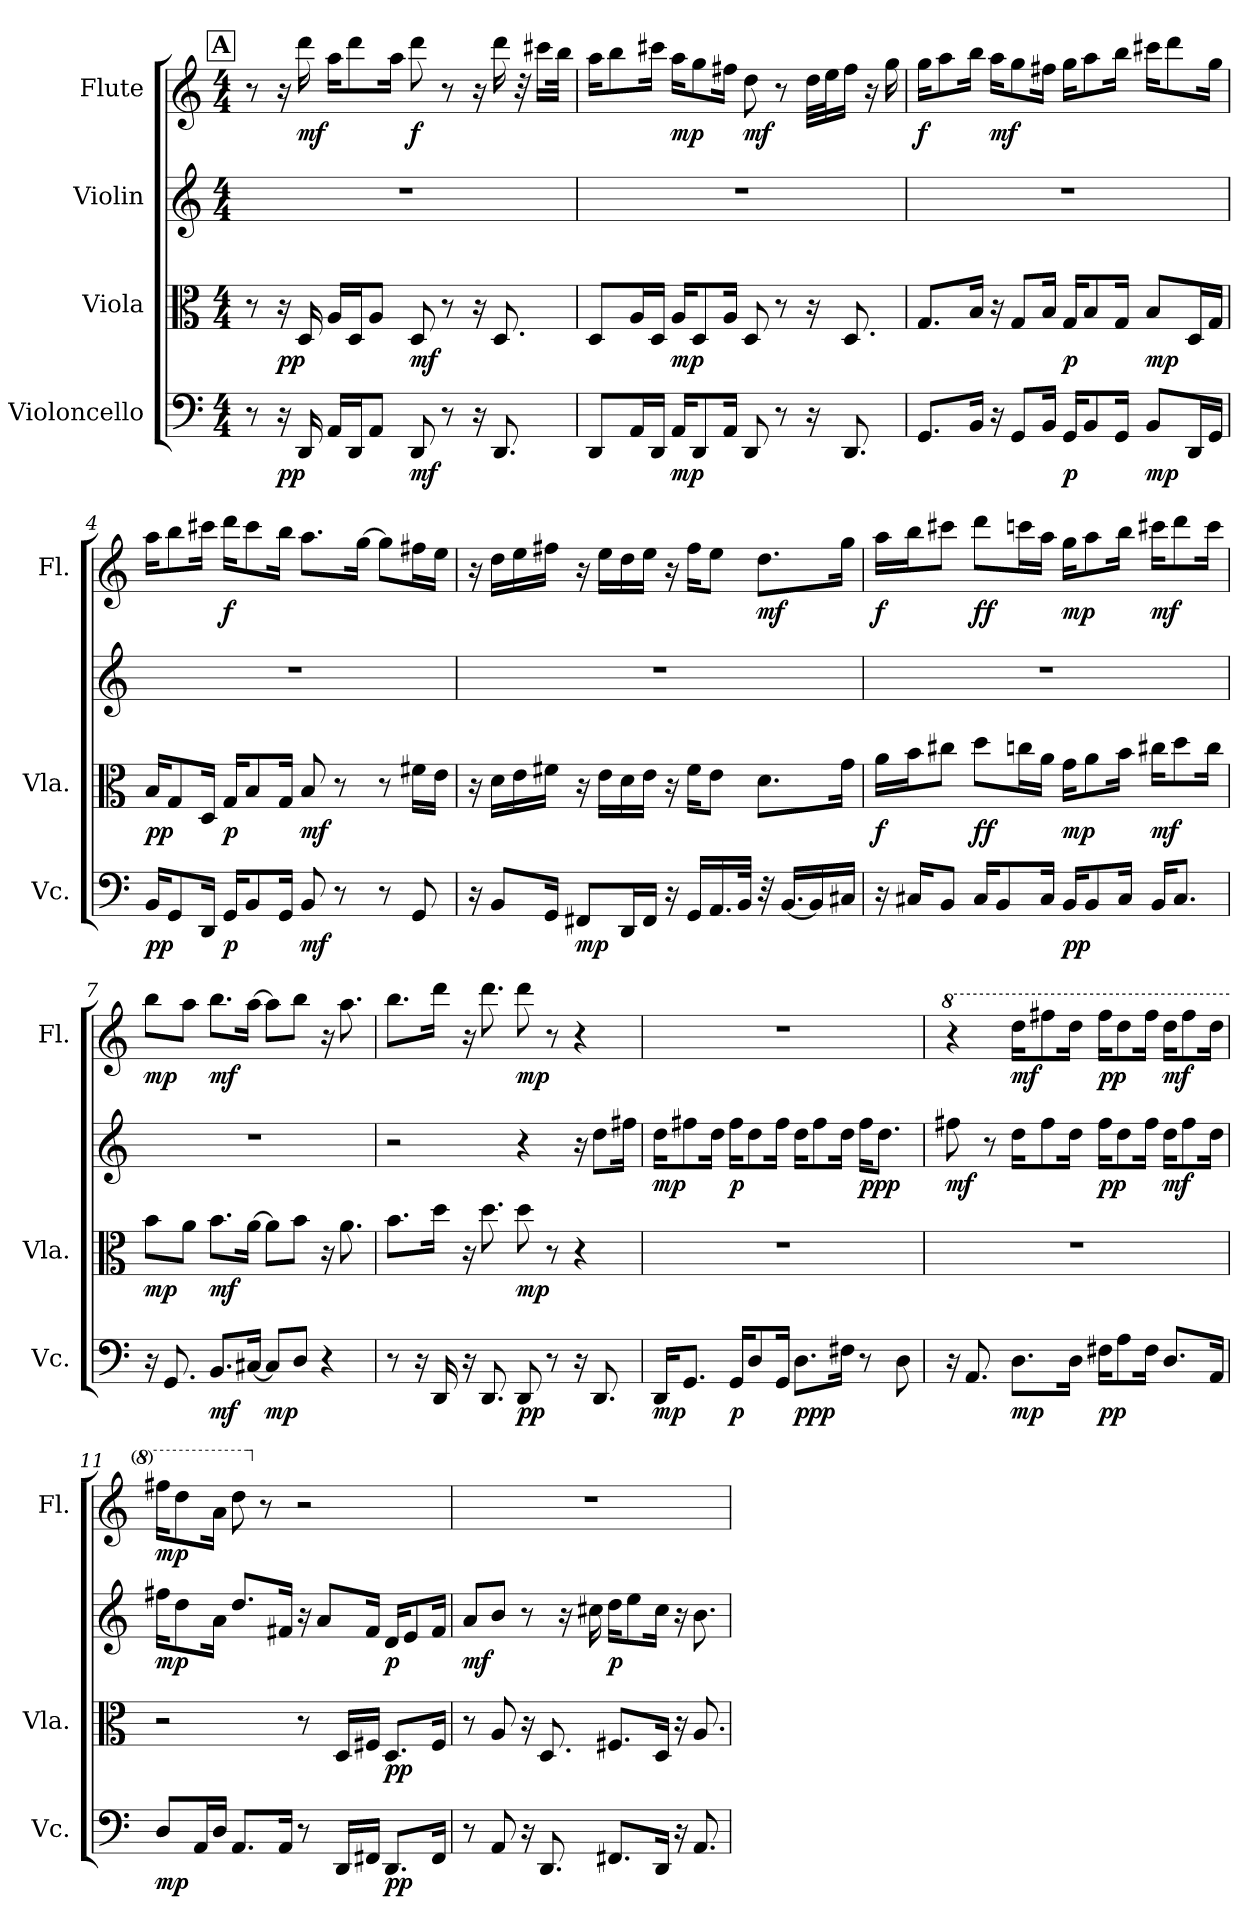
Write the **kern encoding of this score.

**kern	**dynam	**kern	**dynam	**kern	**dynam	**kern	**dynam
*part4	*part4	*part3	*part3	*part2	*part2	*part1	*part1
*staff4	*staff4	*staff3	*staff3	*staff2	*staff2	*staff1	*staff1
*I"Violoncello	*	*I"Viola	*	*I"Violin	*	*I"Flute	*
*I'Vc.	*	*I'Vla.	*	*	*	*I'Fl.	*
!!LO:PB:g=z
*clefF4	*	*clefC3	*	*clefG2	*	*clefG2	*
*k[]	*	*k[]	*	*k[]	*	*k[]	*
*C:	*	*C:	*	*C:	*	*C:	*
*M4/4	*	*M4/4	*	*M4/4	*	*M4/4	*
*MM95	*	*MM95	*	*MM95	*	*MM95	*
!!LO:REH:place=s1:B:color=#000000:enc=box:fs=19.9975:t=A
=1	=1	=1	=1	=1	=1	=1	=1
8r	.	8r	.	1r	.	8r	.
16r	pp	16r	pp	.	.	16r	.
16DDi/	.	16Di/	.	.	.	16dddi\	mf
16AAi/LL	.	16Ai/LL	.	.	.	16aai\KL	.
16DDi/J	.	16Di/J	.	.	.	8dddi\	.
8AAi/J	.	8Ai/J	.	.	.	.	.
.	.	.	.	.	.	16aai\Jk	.
8DDi/	mf	8Di/	mf	.	.	8dddi\	f
8r	.	8r	.	.	.	8r	.
16r	.	16r	.	.	.	16r	.
8.DDi/	.	8.Di/	.	.	.	16dddi\	.
.	.	.	.	.	.	32r	.
.	.	.	.	.	.	16ccc#Xi\LL	.
.	.	.	.	.	.	32bbi\JJk	.
=2	=2	=2	=2	=2	=2	=2	=2
8DDi/L	.	8Di/L	.	1r	.	16aai\KL	.
.	.	.	.	.	.	8bbi\	.
16AAi/L	.	16Ai/L	.	.	.	.	.
16DDi/JJ	.	16Di/JJ	.	.	.	16ccc#Xi\Jk	.
16AAi/KL	mp	16Ai/KL	mp	.	.	16aai\KL	mp
8DDi/	.	8Di/	.	.	.	8ggi\	.
16AAi/Jk	.	16Ai/Jk	.	.	.	16ff#Xi\Jk	.
8DDi/	.	8Di/	.	.	.	8ddi\	mf
8r	.	8r	.	.	.	8r	.
16r	.	16r	.	.	.	32ddi\LLL	.
.	.	.	.	.	.	32eei\J	.
8.DDi/	.	8.Di/	.	.	.	16ff#i\JJ	.
.	.	.	.	.	.	16r	.
.	.	.	.	.	.	16ggi\	.
!!LO:LB:g=z
=3	=3	=3	=3	=3	=3	=3	=3
8.GGi/L	.	8.Gi/L	.	1r	.	16ggi\KL	f
.	.	.	.	.	.	8aai\	.
16BBi/Jk	.	16Bi/Jk	.	.	.	16bbi\Jk	.
16r	.	16r	.	.	.	16aai\KL	mf
8GGi/L	.	8Gi/L	.	.	.	8ggi\	.
16BBi/Jk	.	16Bi/Jk	.	.	.	16ff#Xi\Jk	.
16GGi/KL	p	16Gi/KL	p	.	.	16ggi\KL	.
8BBi/	.	8Bi/	.	.	.	8aai\	.
16GGi/Jk	.	16Gi/Jk	.	.	.	16bbi\Jk	.
8BBi/L	mp	8Bi/L	mp	.	.	16ccc#Xi\KL	.
.	.	.	.	.	.	8dddi\	.
16DDi/L	.	16Di/L	.	.	.	.	.
16GGi/JJ	.	16Gi/JJ	.	.	.	16ggi\Jk	.
=4	=4	=4	=4	=4	=4	=4	=4
16BBi/KL	pp	16Bi/KL	pp	1r	.	16aai\KL	.
8GGi/	.	8Gi/	.	.	.	8bbi\	.
16DDi/Jk	.	16Di/Jk	.	.	.	16ccc#Xi\Jk	.
16GGi/KL	p	16Gi/KL	p	.	.	16dddi\KL	f
8BBi/	.	8Bi/	.	.	.	8ccc#i\	.
16GGi/Jk	.	16Gi/Jk	.	.	.	16bbi\Jk	.
8BBi/	mf	8Bi/	mf	.	.	8.aai\L	.
8r	.	8r	.	.	.	.	.
.	.	.	.	.	.	[16ggi\Jk	.
8r	.	8r	.	.	.	8ggi\L]	.
8GGi/	.	16f#Xi\LL	.	.	.	16ff#Xi\L	.
.	.	16ei\JJ	.	.	.	16eei\JJ	.
!!LO:LB:g=z
=5	=5	=5	=5	=5	=5	=5	=5
16r	.	16r	.	1r	.	16r	.
8BBi/L	.	16di\LL	.	.	.	16ddi\LL	.
.	.	16ei\	.	.	.	16eei\	.
16GGi/Jk	.	16f#Xi\JJ	.	.	.	16ff#Xi\JJ	.
8FF#Xi/L	mp	16r	.	.	.	16r	.
.	.	16ei\LL	.	.	.	16eei\LL	.
16DDi/L	.	16di\	.	.	.	16ddi\	.
16FF#i/JJ	.	16ei\JJ	.	.	.	16eei\JJ	.
16r	.	16r	.	.	.	16r	.
16GGi/LL	.	16f#i\KL	.	.	.	16ff#i\KL	.
16.AAi/	.	8ei\J	.	.	.	8eei\J	.
32BBi/JJk	.	.	.	.	.	.	.
32r	.	8.di\L	.	.	.	8.ddi\L	mf
[16.BBi/LL	.	.	.	.	.	.	.
16BBi/]	.	.	.	.	.	.	.
16C#Xi/JJ	.	16gi\Jk	.	.	.	16ggi\Jk	.
=6	=6	=6	=6	=6	=6	=6	=6
16r	.	16ai\LL	f	1r	.	16aai\LL	f
16C#Xi/KL	.	16bi\J	.	.	.	16bbi\J	.
8BBi/J	.	8cc#Xi\J	.	.	.	8ccc#Xi\J	.
16C#i/KL	.	8ddi\L	ff	.	.	8dddi\L	ff
8BBi/	.	.	.	.	.	.	.
.	.	16ccni\L	.	.	.	16cccni\L	.
16C#i/Jk	.	16ai\JJ	.	.	.	16aai\JJ	.
16BBi/KL	pp	16gi\KL	mp	.	.	16ggi\KL	mp
8BBi/	.	8ai\	.	.	.	8aai\	.
16C#i/Jk	.	16bi\Jk	.	.	.	16bbi\Jk	.
16BBi/KL	.	16cc#Xi\KL	mf	.	.	16ccc#Xi\KL	mf
8.C#i/J	.	8ddi\	.	.	.	8dddi\	.
.	.	16cc#i\Jk	.	.	.	16ccc#i\Jk	.
!!LO:PB:g=z
=7	=7	=7	=7	=7	=7	=7	=7
16r	.	8bi\L	mp	1r	.	8bbi\L	mp
8.GGi/	.	.	.	.	.	.	.
.	.	8ai\J	.	.	.	8aai\J	.
8.BBi/L	mf	8.bi\L	mf	.	.	8.bbi\L	mf
[16C#Xi/Jk	.	[16ai\Jk	.	.	.	[16aai\Jk	.
8C#i/L]	mp	8ai\L]	.	.	.	8aai\L]	.
8Di/J	.	8bi\J	.	.	.	8bbi\J	.
4r	.	16r	.	.	.	16r	.
.	.	8.ai\	.	.	.	8.aai\	.
=8	=8	=8	=8	=8	=8	=8	=8
8r	.	8.bi\L	.	2r	.	8.bbi\L	.
16r	.	.	.	.	.	.	.
16DDi/	.	16ddi\Jk	.	.	.	16dddi\Jk	.
16r	.	16r	.	.	.	16r	.
8.DDi/	.	8.ddi\	.	.	.	8.dddi\	.
8DDi/	pp	8ddi\	mp	4r	.	8dddi\	mp
8r	.	8r	.	.	.	8r	.
16r	.	4r	.	16r	.	4r	.
8.DDi/	.	.	.	8ddi\L	.	.	.
.	.	.	.	16ff#Xi\Jk	.	.	.
=9	=9	=9	=9	=9	=9	=9	=9
16DDi/KL	mp	1r	.	16ddi\KL	mp	1r	.
8.GGi/J	.	.	.	8ff#Xi\	.	.	.
.	.	.	.	16ddi\Jk	.	.	.
16GGi/KL	p	.	.	16ff#i\KL	p	.	.
8Di/	.	.	.	8ddi\	.	.	.
16GGi/Jk	.	.	.	16ff#i\Jk	.	.	.
8.Di\L	ppp	.	.	16ddi\KL	.	.	.
.	.	.	.	8ff#i\	.	.	.
16F#Xi\Jk	.	.	.	16ddi\Jk	.	.	.
8r	.	.	.	16ff#i\KL	ppp	.	.
.	.	.	.	8.ddi\J	.	.	.
8Di\	.	.	.	.	.	.	.
!!LO:LB:g=z
=10	=10	=10	=10	=10	=10	=10	=10
*	*	*	*	*	*	*8va	*
16r	.	1r	.	8ff#Xi\	mf	4r	.
8.AAi/	.	.	.	.	.	.	.
.	.	.	.	8r	.	.	.
8.Di\L	mp	.	.	16ddi\KL	.	16dddi\KL	mf
.	.	.	.	8ff#i\	.	8fff#Xi\	.
16Di\Jk	.	.	.	16ddi\Jk	.	16dddi\Jk	.
16F#Xi\KL	pp	.	.	16ff#i\KL	pp	16fff#i\KL	pp
8Ai\	.	.	.	8ddi\	.	8dddi\	.
16F#i\Jk	.	.	.	16ff#i\Jk	.	16fff#i\Jk	.
8.Di/L	.	.	.	16ddi\KL	mf	16dddi\KL	mf
.	.	.	.	8ff#i\	.	8fff#i\	.
16AAi/Jk	.	.	.	16ddi\Jk	.	16dddi\Jk	.
=11	=11	=11	=11	=11	=11	=11	=11
8Di/L	mp	2r	.	16ff#Xi\KL	mp	16fff#Xi\KL	mp
.	.	.	.	8ddi\	.	8dddi\	.
16AAi/L	.	.	.	.	.	.	.
16Di/JJ	.	.	.	16ai\Jk	.	16aai\Jk	.
8.AAi/L	.	.	.	8.ddi/L	.	8dddi\	.
*	*	*	*	*	*	*X8va	*
.	.	.	.	.	.	8r	.
16AAi/Jk	.	.	.	16f#Xi/Jk	.	.	.
8r	.	8r	.	16r	.	2r	.
.	.	.	.	8ai/L	.	.	.
16DDi/LL	.	16Di/LL	.	.	.	.	.
16FF#Xi/JJ	.	16F#Xi/JJ	.	16f#i/Jk	.	.	.
8.DDi/L	pp	8.Di/L	pp	16di/KL	p	.	.
.	.	.	.	8ei/	.	.	.
16FF#i/Jk	.	16F#i/Jk	.	16f#i/Jk	.	.	.
=12	=12	=12	=12	=12	=12	=12	=12
8r	.	8r	.	8ai/L	mf	1r	.
8AAi/	.	8Ai/	.	8bi/J	.	.	.
16r	.	16r	.	8r	.	.	.
8.DDi/	.	8.Di/	.	.	.	.	.
.	.	.	.	16r	.	.	.
.	.	.	.	16cc#Xi\	.	.	.
8.FF#Xi/L	.	8.F#Xi/L	.	16ddi\KL	p	.	.
.	.	.	.	8eei\	.	.	.
16DDi/Jk	.	16Di/Jk	.	16cc#i\Jk	.	.	.
16r	.	16r	.	16r	.	.	.
8.AAi/	.	8.Ai/	.	8.bi\	.	.	.
=	=	=	=	=	=	=	=
*-	*-	*-	*-	*-	*-	*-	*-
